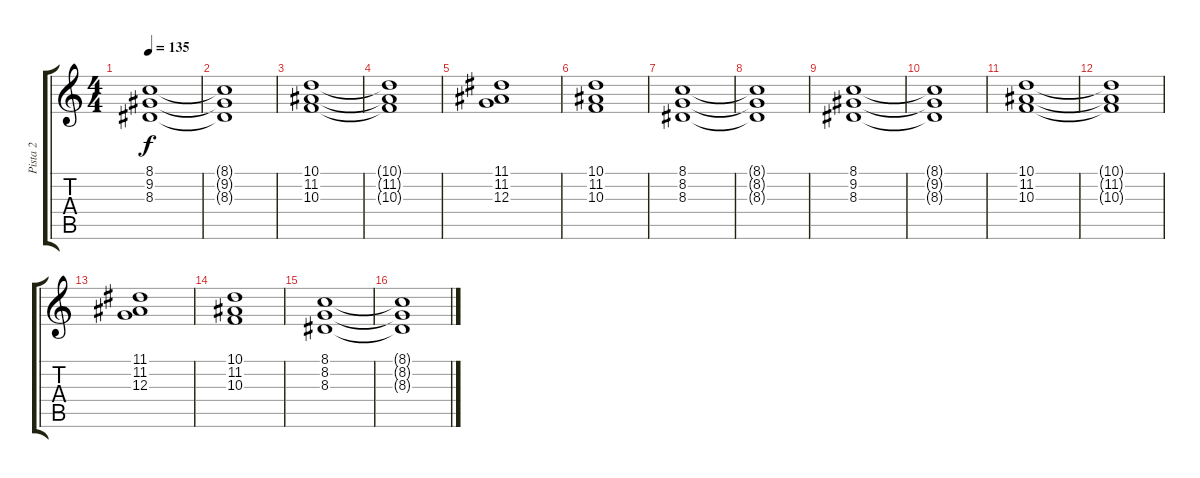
\track ("Pista 2" "Pista 2") {instrument choiraahs}
\staff {score tabs}
\tuning (E4 B3 G3 D3 A2 E2) {hide}
\ts (4 4)
\tempo 135
\clef g2
\ks c
(8.1 9.2 8.3).1{dy f} |
(8.1{t} 9.2{t} 8.3{t}).1 |
(10.1 11.2 10.3).1 |
(10.1{t} 11.2{t} 10.3{t}).1 |
(11.1 11.2 12.3).1 |
(10.1 11.2 10.3).1 |
(8.1 8.2 8.3).1 |
(8.1{t} 8.2{t} 8.3{t}).1 |
(8.1 9.2 8.3).1 |
(8.1{t} 9.2{t} 8.3{t}).1 |
(10.1 11.2 10.3).1 |
(10.1{t} 11.2{t} 10.3{t}).1 |
(11.1 11.2 12.3).1 |
(10.1 11.2 10.3).1 |
(8.1 8.2 8.3).1 |
(8.1{t} 8.2{t} 8.3{t}).1
